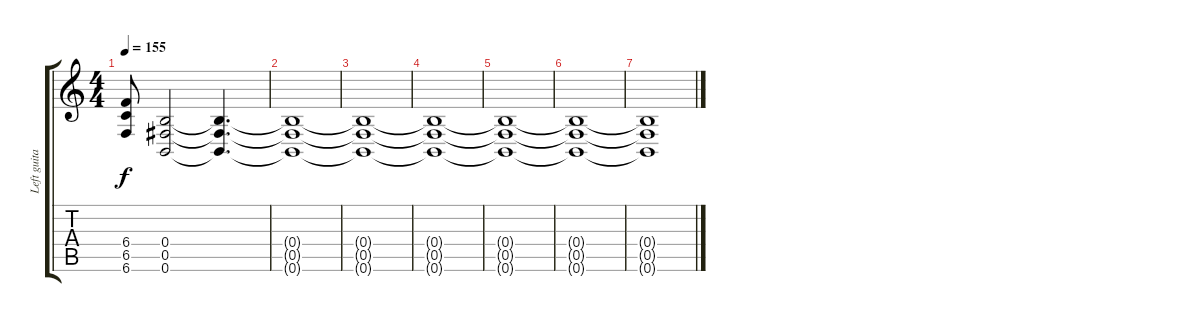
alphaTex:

\track ("Left guitar" "Left guita") {instrument overdrivenguitar}
\staff {score tabs}
\tuning (Db4 Ab3 E3 B2 Gb2 B1) {hide}
\ts (4 4)
\tempo 155
\clef g2
\ks c
(6.4 6.5 6.6).8{dy f} (0.4 0.5 0.6).2 (0.4{t} 0.5{t} 0.6{t}).4{d} |
(0.4{t} 0.5{t} 0.6{t}).1 |
(0.4{t} 0.5{t} 0.6{t}).1 |
(0.4{t} 0.5{t} 0.6{t}).1 |
(0.4{t} 0.5{t} 0.6{t}).1 |
(0.4{t} 0.5{t} 0.6{t}).1 |
(0.4{t} 0.5{t} 0.6{t}).1
